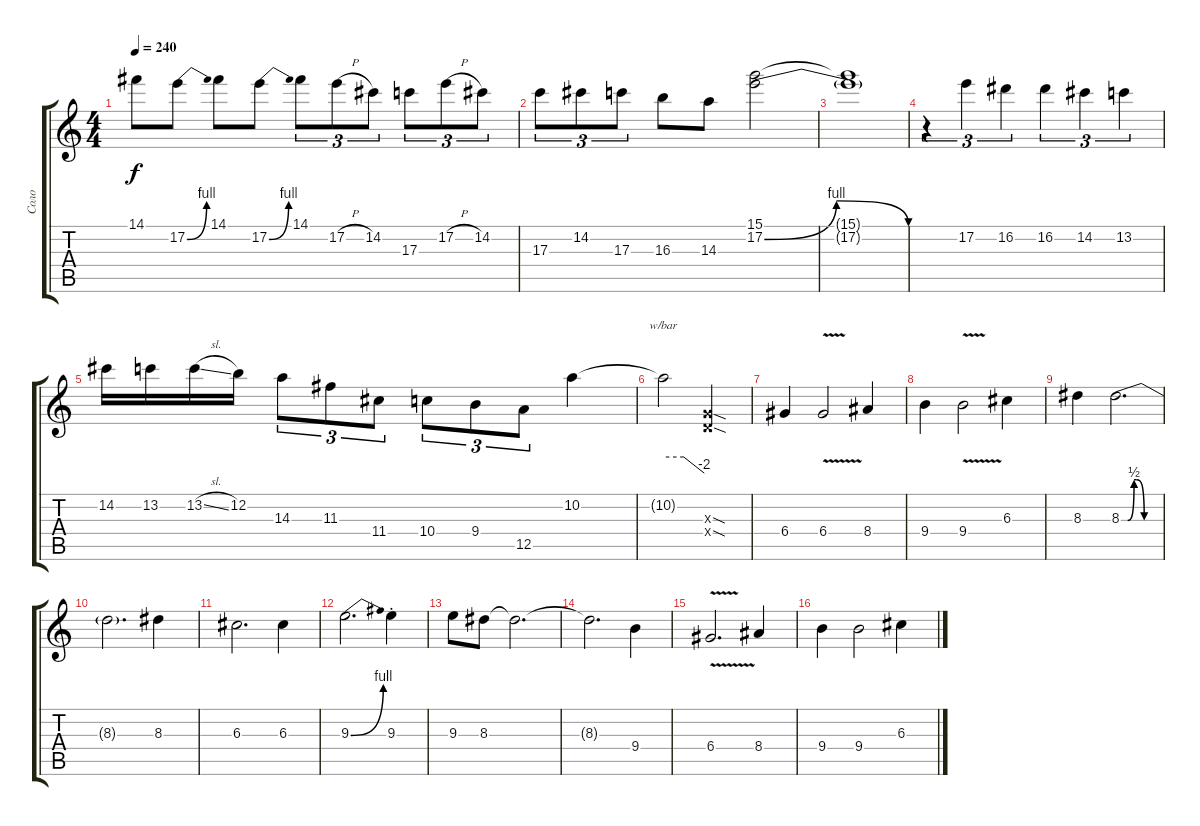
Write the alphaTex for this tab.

\track ("Соло" "Соло") {instrument distortionguitar}
\staff {score tabs}
\tuning (E4 B3 G3 D3 A2 E2) {hide}
\ts (4 4)
\tempo 240
\clef g2
\ks c
14.1.8{dy f} 17.2{be (bend 0 0 60 4)}.8 14.1.8 17.2{be (bend 0 0 60 4)}.8 14.1.8{tu (3 2)} 17.2{h}.8{tu (3 2)} 14.2.8{tu (3 2)} 17.3.8{tu (3 2)} 17.2{h}.8{tu (3 2)} 14.2.8{tu (3 2)} |
17.3.8{tu (3 2)} 14.2.8{tu (3 2)} 17.3.8{tu (3 2)} 16.3.8 14.3.8 (15.1 17.2{be (bendrelease 0 0 16 4 30 4 60 0)}).2 |
(15.1{t} 17.2{t}).1 |
r.4{tu (3 2)} 17.2.4{tu (3 2)} 16.2.4{tu (3 2)} 16.2.4{tu (3 2)} 14.2.4{tu (3 2)} 13.2.4{tu (3 2)} |
14.2.16 13.2.16 13.2{sl}.16 12.2.16 14.3.8{tu (3 2)} 11.3.8{tu (3 2)} 11.4.8{tu (3 2)} 10.4.8{tu (3 2)} 9.4.8{tu (3 2)} 12.5.8{tu (3 2)} 10.2.4 |
10.2{t}.2{tbe (custom default 0 0 30 0 60 -8)} (0.3{sod x} 0.4{sod x}).2 |
6.4.4 6.4{v}.2 8.4.4 |
9.4.4 9.4{v}.2 6.3.4 |
8.3.4 8.3{be (custom 0 0 10 0 20 2 24 2 36 0 60 0)}.2{d} |
8.3{t}.2{d} 8.3.4 |
6.3.2{d} 6.3.4 |
9.3{be (bend 0 0 60 4)}.2{d} 9.3{st}.4 |
9.3.8 8.3.8 8.3{t}.2{d} |
8.3{t}.2{d} 9.4.4 |
6.4{v}.2{d} 8.4.4 |
9.4.4 9.4.2 6.3.4
